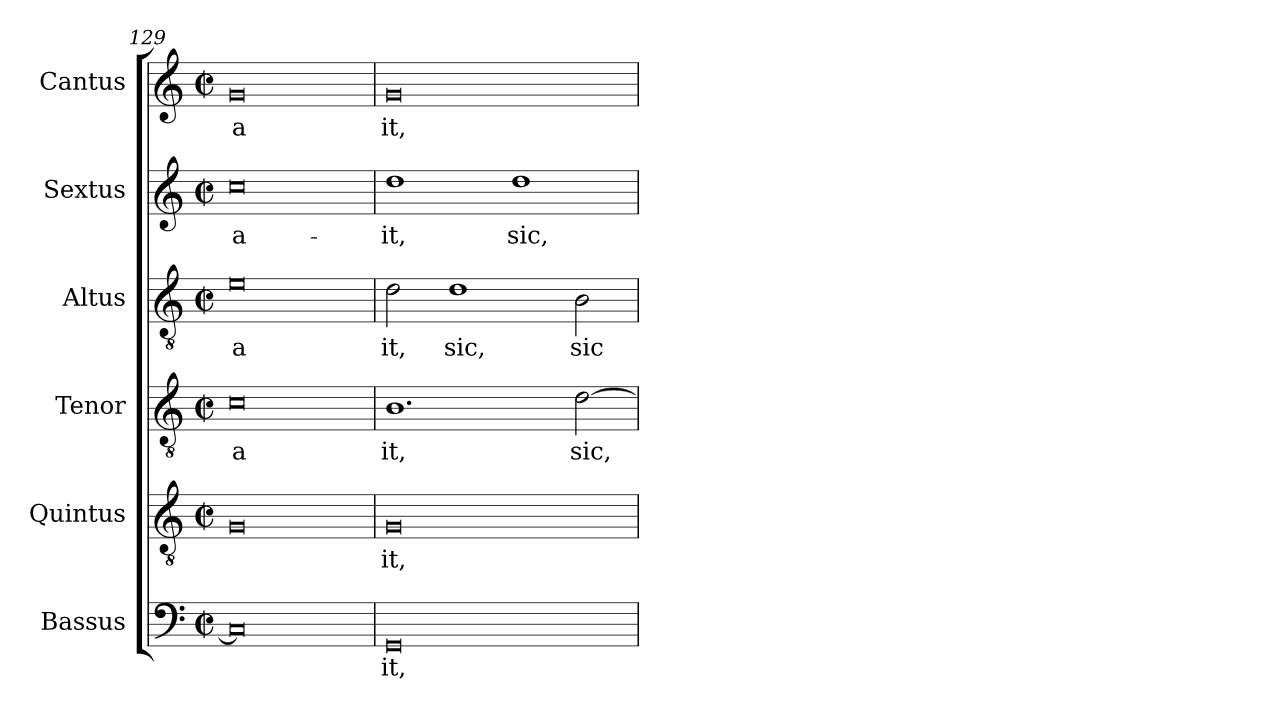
**kern	**text	**kern	**text	**kern	**text	**kern	**text	**kern	**text	**kern	**text
*part6	*part6	*part5	*part5	*part4	*part4	*part3	*part3	*part2	*part2	*part1	*part1
*staff6	*staff6	*staff5	*staff5	*staff4	*staff4	*staff3	*staff3	*staff2	*staff2	*staff1	*staff1
*I"Bassus	*	*I"Quintus	*	*I"Tenor	*	*I"Altus	*	*I"Sextus	*	*I"Cantus	*
*I'Bassus	*	*I'Quintus	*	*I'Tenor	*	*I'Altus	*	*	*	*I'Cantus	*
!!LO:PB:g=z
*clefF4	*	*clefGv2	*	*clefGv2	*	*clefGv2	*	*clefG2	*	*clefG2	*
*k[]	*	*k[]	*	*k[]	*	*k[]	*	*k[]	*	*k[]	*
*C:	*	*C:	*	*C:	*	*C:	*	*C:	*	*C:	*
*M2/2	*	*M2/2	*	*M2/2	*	*M2/2	*	*M2/2	*	*M2/2	*
*met(c|)	*	*met(c|)	*	*met(c|)	*	*met(c|)	*	*met(c|)	*	*met(c|)	*
=129	=129	=129	=129	=129	=129	=129	=129	=129	=129	=129	=129
!	!LO:LY:b:cj	!	!LO:LY:b	!	!LO:LY:b	!	!LO:LY:b:cj	!	!LO:LY:b:cj	!	!LO:LY:b:cj
0C]	--	0G	.	0c	a	0e	a	0cc	a-	0g	a
=130	=130	=130	=130	=130	=130	=130	=130	=130	=130	=130	=130
!	!LO:LY:b:cj	!	!LO:LY:b	!	!LO:LY:b	!	!LO:LY:b:cj	!	!LO:LY:b:cj	!	!LO:LY:b:cj
0GG	-it,	0G	it,	1.B	it,	2d\	it,	1dd	-it,	0g	it,
!	!	!	!	!	!	!	!LO:LY:b:cj	!	!	!	!
.	.	.	.	.	.	1d	sic,	.	.	.	.
!	!	!	!	!	!	!	!	!	!LO:LY:b:cj	!	!
.	.	.	.	.	.	.	.	1dd	sic,	.	.
!	!	!	!	!	!LO:LY:b	!	!LO:LY:b:cj	!	!	!	!
.	.	.	.	[>2d\	sic,	2B\	sic	.	.	.	.
=	=	=	=	=	=	=	=	=	=	=	=
*-	*-	*-	*-	*-	*-	*-	*-	*-	*-	*-	*-
